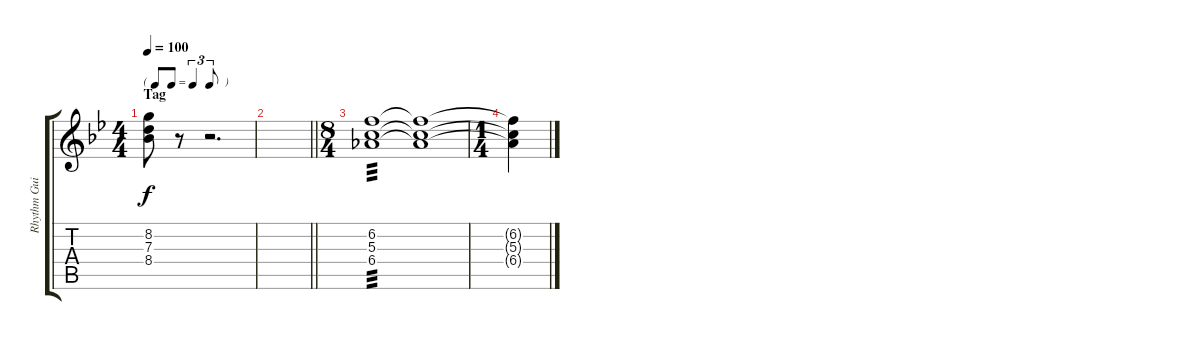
\track ("Rhythm Guitar" "Rhythm Gui") {instrument electricguitarjazz}
\staff {score tabs}
\tuning (E4 B3 G3 D3 A2 E2) {hide}
\ts (4 4)
\tf triplet8th
\section ("" "Tag")
\tempo 100
\clef g2
\ks bb
(8.2 7.3 8.4).8{dy f} r.8 r.2{d} |
\barLineRight lightlight
|
\ts (8 4)
(6.2 5.3 6.4).1{tp 3} (6.2{t} 5.3{t} 6.4{t}).1 |
\ts (1 4)
(6.2{t} 5.3{t} 6.4{t}).4
